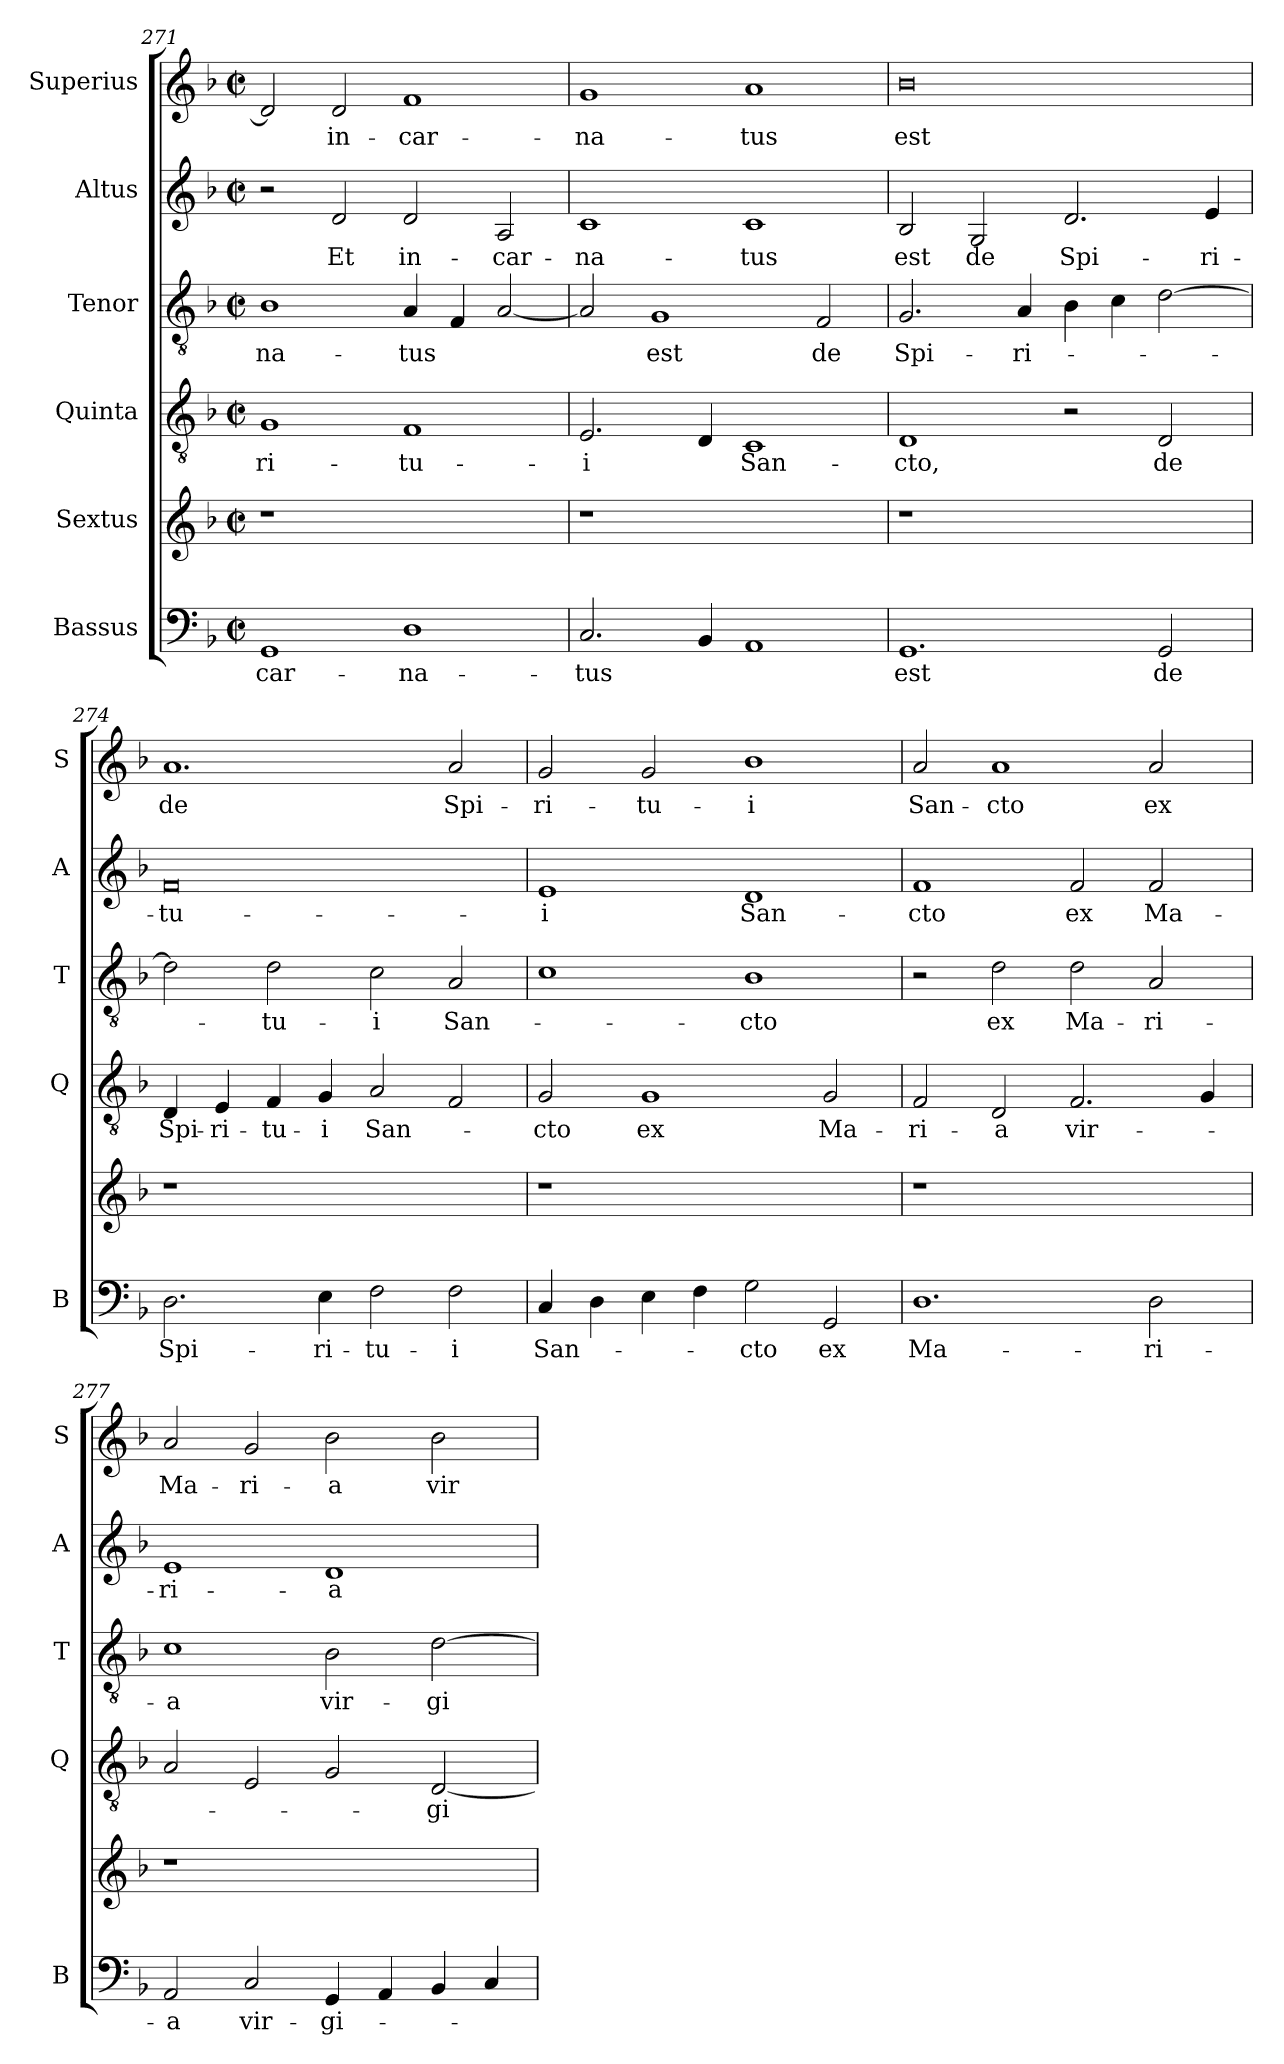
**kern	**text	**kern	**kern	**text	**kern	**text	**kern	**text	**kern	**text
*part6	*part6	*part5	*part4	*part4	*part3	*part3	*part2	*part2	*part1	*part1
*staff6	*staff6	*staff5	*staff4	*staff4	*staff3	*staff3	*staff2	*staff2	*staff1	*staff1
*I"Bassus	*	*I"Sextus	*I"Quinta	*	*I"Tenor	*	*I"Altus	*	*I"Superius	*
*I'B	*	*	*I'Q	*	*I'T	*	*I'A	*	*I'S	*
*clefF4	*	*clefG2	*clefGv2	*	*clefGv2	*	*clefG2	*	*clefG2	*
*k[b-]	*	*k[b-]	*k[b-]	*	*k[b-]	*	*k[b-]	*	*k[b-]	*
*F:	*	*F:	*F:	*	*F:	*	*F:	*	*F:	*
*M2/2	*	*M2/2	*M2/2	*	*M2/2	*	*M2/2	*	*M2/2	*
*met(c|)	*	*met(c|)	*met(c|)	*	*met(c|)	*	*met(c|)	*	*met(c|)	*
=271	=271	=271	=271	=271	=271	=271	=271	=271	=271	=271
!	!LO:LY:b	!	!	!LO:LY:b	!	!LO:LY:b	!	!	!	!
1GG	-car-	1r	1G	-ri-	1B-	-na-	2r	.	2d/]	.
!	!	!	!	!	!	!	!	!LO:LY:b	!	!LO:LY:b
.	.	.	.	.	.	.	2d/	Et	2d/	in-
!	!LO:LY:b	!	!	!LO:LY:b	!	!LO:LY:b	!	!LO:LY:b	!	!LO:LY:b
1D	-na-	1ryy	1F	-tu-	4A/	-tus	2d/	in-	1f	-car-
.	.	.	.	.	4F/	.	.	.	.	.
!	!	!	!	!	!	!	!	!LO:LY:b	!	!
.	.	.	.	.	[2A/	.	2A/	-car-	.	.
=272	=272	=272	=272	=272	=272	=272	=272	=272	=272	=272
!	!LO:LY:b	!	!	!LO:LY:b	!	!	!	!LO:LY:b	!	!LO:LY:b
2.C/	-tus	1r	2.E/	-i	2A/]	.	1c	-na-	1g	-na-
!	!	!	!	!	!	!LO:LY:b	!	!	!	!
.	.	.	.	.	1G	est	.	.	.	.
4BB-/	.	.	4D/	.	.	.	.	.	.	.
!	!	!	!	!LO:LY:b	!	!	!	!LO:LY:b	!	!LO:LY:b
1AA	.	1ryy	1C	San-	.	.	1c	-tus	1a	-tus
!	!	!	!	!	!	!LO:LY:b	!	!	!	!
.	.	.	.	.	2F/	de	.	.	.	.
!!LO:LB:g=z
=273	=273	=273	=273	=273	=273	=273	=273	=273	=273	=273
!	!LO:LY:b	!	!	!LO:LY:b	!	!LO:LY:b	!	!LO:LY:b	!	!LO:LY:b
1.GG	est	1r	1D	-cto,	2.G/	Spi-	2B-/	est	0b-	est
!	!	!	!	!	!	!	!	!LO:LY:b	!	!
.	.	.	.	.	.	.	2G/	de	.	.
!	!	!	!	!	!	!LO:LY:b	!	!	!	!
.	.	.	.	.	4A/	-ri-	.	.	.	.
!	!	!	!	!	!	!	!	!LO:LY:b	!	!
.	.	1ryy	2r	.	4B-\	.	2.d/	Spi-	.	.
.	.	.	.	.	4c\	.	.	.	.	.
!	!LO:LY:b	!	!	!LO:LY:b	!	!	!	!	!	!
2GG/	de	.	2D/	de	[2d\	.	.	.	.	.
!	!	!	!	!	!	!	!	!LO:LY:b	!	!
.	.	.	.	.	.	.	4e/	-ri-	.	.
=274	=274	=274	=274	=274	=274	=274	=274	=274	=274	=274
!	!LO:LY:b	!	!	!LO:LY:b	!	!	!	!LO:LY:b	!	!LO:LY:b
2.D\	Spi-	1r	4D/	Spi-	2d\]	.	0f	-tu-	1.a	de
!	!	!	!	!LO:LY:b	!	!	!	!	!	!
.	.	.	4E/	-ri-	.	.	.	.	.	.
!	!	!	!	!LO:LY:b	!	!LO:LY:b	!	!	!	!
.	.	.	4F/	-tu-	2d\	-tu-	.	.	.	.
!	!LO:LY:b	!	!	!LO:LY:b	!	!	!	!	!	!
4E\	-ri-	.	4G/	-i	.	.	.	.	.	.
!	!LO:LY:b	!	!	!LO:LY:b	!	!LO:LY:b	!	!	!	!
2F\	-tu-	1ryy	2A/	San-	2c\	-i	.	.	.	.
!	!LO:LY:b	!	!	!	!	!LO:LY:b	!	!	!	!LO:LY:b
2F\	-i	.	2F/	.	2A/	San-	.	.	2a/	Spi-
=275	=275	=275	=275	=275	=275	=275	=275	=275	=275	=275
!	!LO:LY:b	!	!	!LO:LY:b	!	!	!	!LO:LY:b	!	!LO:LY:b
4C/	San-	1r	2G/	-cto	1c	.	1e	-i	2g/	-ri-
4D\	.	.	.	.	.	.	.	.	.	.
!	!	!	!	!LO:LY:b	!	!	!	!	!	!LO:LY:b
4E\	.	.	1G	ex	.	.	.	.	2g/	-tu-
4F\	.	.	.	.	.	.	.	.	.	.
!	!LO:LY:b	!	!	!	!	!LO:LY:b	!	!LO:LY:b	!	!LO:LY:b
2G\	-cto	1ryy	.	.	1B-	-cto	1d	San-	1b-	-i
!	!LO:LY:b	!	!	!LO:LY:b	!	!	!	!	!	!
2GG/	ex	.	2G/	Ma-	.	.	.	.	.	.
=276	=276	=276	=276	=276	=276	=276	=276	=276	=276	=276
!	!LO:LY:b	!	!	!LO:LY:b	!	!	!	!LO:LY:b	!	!LO:LY:b
1.D	Ma-	1r	2F/	-ri-	2r	.	1f	-cto	2a/	San-
!	!	!	!	!LO:LY:b	!	!LO:LY:b	!	!	!	!LO:LY:b
.	.	.	2D/	-a	2d\	ex	.	.	1a	-cto
!	!	!	!	!LO:LY:b	!	!LO:LY:b	!	!LO:LY:b	!	!
.	.	1ryy	2.F/	vir-	2d\	Ma-	2f/	ex	.	.
!	!LO:LY:b	!	!	!	!	!LO:LY:b	!	!LO:LY:b	!	!LO:LY:b
2D\	-ri-	.	.	.	2A/	-ri-	2f/	Ma-	2a/	ex
.	.	.	4G/	.	.	.	.	.	.	.
=277	=277	=277	=277	=277	=277	=277	=277	=277	=277	=277
!	!LO:LY:b	!	!	!	!	!LO:LY:b	!	!LO:LY:b	!	!LO:LY:b
2AA/	-a	1r	2A/	.	1c	-a	1e	-ri-	2a/	Ma-
!	!LO:LY:b	!	!	!	!	!	!	!	!	!LO:LY:b
2C/	vir-	.	2E/	.	.	.	.	.	2g/	-ri-
!	!LO:LY:b	!	!	!	!	!LO:LY:b	!	!LO:LY:b	!	!LO:LY:b
4GG/	-gi-	1ryy	2G/	.	2B-\	vir-	1d	-a	2b-\	-a
4AA/	.	.	.	.	.	.	.	.	.	.
!	!	!	!	!LO:LY:b	!	!LO:LY:b	!	!	!	!LO:LY:b
4BB-/	.	.	[2D/	-gi-	[2d\	-gi-	.	.	2b-\	vir-
4C/	.	.	.	.	.	.	.	.	.	.
=	=	=	=	=	=	=	=	=	=	=
*-	*-	*-	*-	*-	*-	*-	*-	*-	*-	*-
